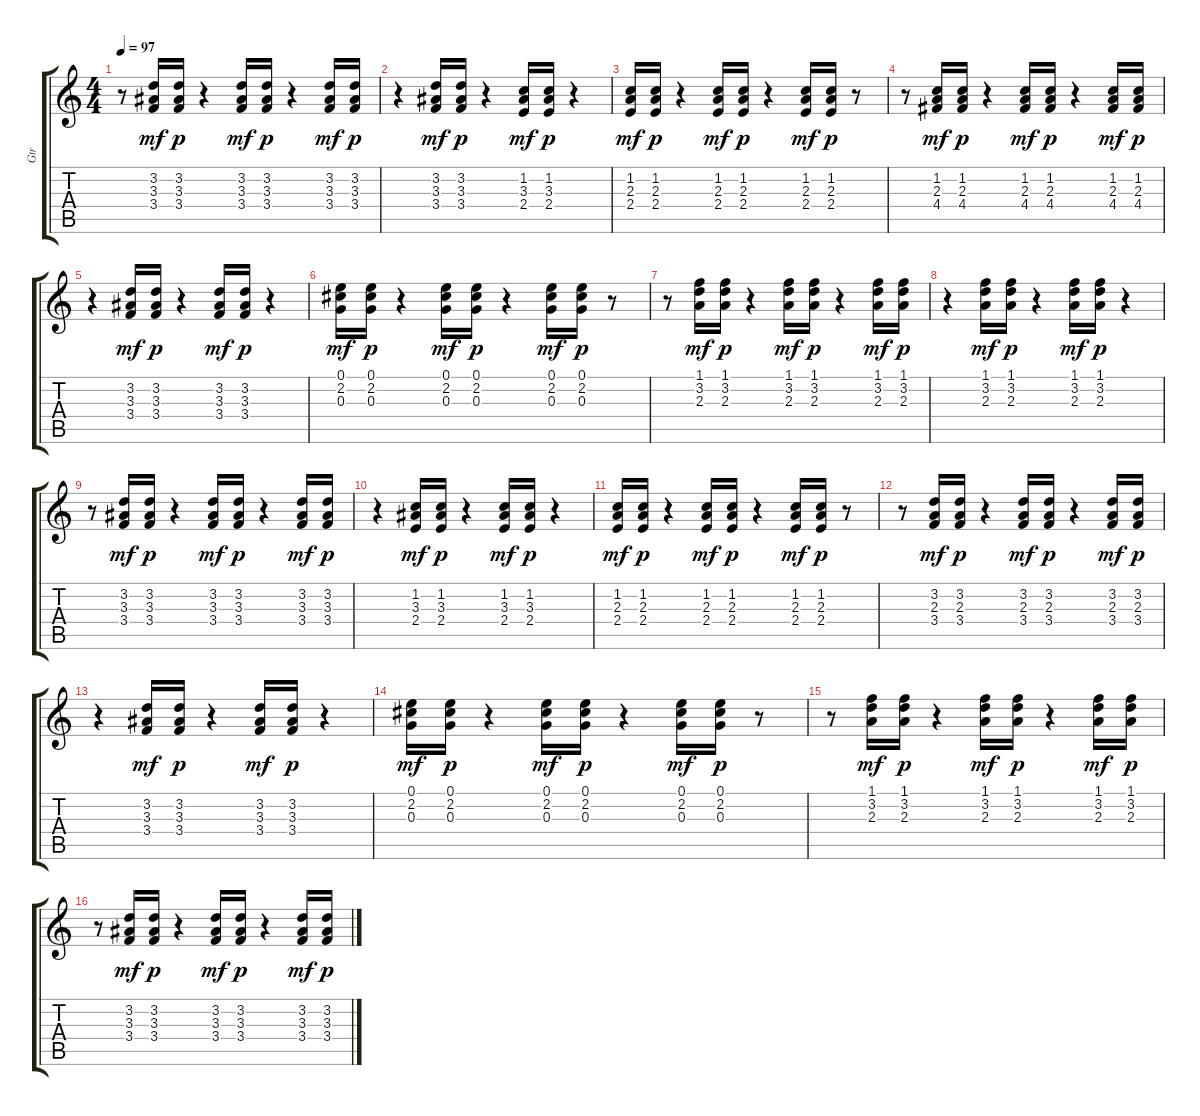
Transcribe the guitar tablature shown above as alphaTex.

\track ("Gtr" "Gtr") {instrument acousticguitarnylon}
\staff {score tabs}
\tuning (E4 B3 G3 D3 A2 E2) {hide}
\ts (4 4)
\tempo 97
\clef g2
\ks c
r.8{dy p} (3.2 3.3 3.4).16{dy mf} (3.2 3.3 3.4).16{dy p} r.4 (3.2 3.3 3.4).16{dy mf} (3.2 3.3 3.4).16{dy p} r.4 (3.2 3.3 3.4).16{dy mf} (3.2 3.3 3.4).16{dy p} |
r.4 (3.2 3.3 3.4).16{dy mf} (3.2 3.3 3.4).16{dy p} r.4 (1.2 3.3 2.4).16{dy mf} (1.2 3.3 2.4).16{dy p} r.4 |
(1.2 2.3 2.4).16{dy mf} (1.2 2.3 2.4).16{dy p} r.4 (1.2 2.3 2.4).16{dy mf} (1.2 2.3 2.4).16{dy p} r.4 (1.2 2.3 2.4).16{dy mf} (1.2 2.3 2.4).16{dy p} r.8 |
r.8 (1.2 2.3 4.4).16{dy mf} (1.2 2.3 4.4).16{dy p} r.4 (1.2 2.3 4.4).16{dy mf} (1.2 2.3 4.4).16{dy p} r.4 (1.2 2.3 4.4).16{dy mf} (1.2 2.3 4.4).16{dy p} |
r.4 (3.2 3.3 3.4).16{dy mf} (3.2 3.3 3.4).16{dy p} r.4 (3.2 3.3 3.4).16{dy mf} (3.2 3.3 3.4).16{dy p} r.4 |
(0.1 2.2 0.3).16{dy mf} (0.1 2.2 0.3).16{dy p} r.4 (0.1 2.2 0.3).16{dy mf} (0.1 2.2 0.3).16{dy p} r.4 (0.1 2.2 0.3).16{dy mf} (0.1 2.2 0.3).16{dy p} r.8 |
r.8 (1.1 3.2 2.3).16{dy mf} (1.1 3.2 2.3).16{dy p} r.4 (1.1 3.2 2.3).16{dy mf} (1.1 3.2 2.3).16{dy p} r.4 (1.1 3.2 2.3).16{dy mf} (1.1 3.2 2.3).16{dy p} |
r.4 (1.1 3.2 2.3).16{dy mf} (1.1 3.2 2.3).16{dy p} r.4 (1.1 3.2 2.3).16{dy mf} (1.1 3.2 2.3).16{dy p} r.4 |
r.8 (3.2 3.3 3.4).16{dy mf} (3.2 3.3 3.4).16{dy p} r.4 (3.2 3.3 3.4).16{dy mf} (3.2 3.3 3.4).16{dy p} r.4 (3.2 3.3 3.4).16{dy mf} (3.2 3.3 3.4).16{dy p} |
r.4 (1.2 3.3 2.4).16{dy mf} (1.2 3.3 2.4).16{dy p} r.4 (1.2 3.3 2.4).16{dy mf} (1.2 3.3 2.4).16{dy p} r.4 |
(1.2 2.3 2.4).16{dy mf} (1.2 2.3 2.4).16{dy p} r.4 (1.2 2.3 2.4).16{dy mf} (1.2 2.3 2.4).16{dy p} r.4 (1.2 2.3 2.4).16{dy mf} (1.2 2.3 2.4).16{dy p} r.8 |
r.8 (3.2 2.3 3.4).16{dy mf} (3.2 2.3 3.4).16{dy p} r.4 (3.2 2.3 3.4).16{dy mf} (3.2 2.3 3.4).16{dy p} r.4 (3.2 2.3 3.4).16{dy mf} (3.2 2.3 3.4).16{dy p} |
r.4 (3.2 3.3 3.4).16{dy mf} (3.2 3.3 3.4).16{dy p} r.4 (3.2 3.3 3.4).16{dy mf} (3.2 3.3 3.4).16{dy p} r.4 |
(0.1 2.2 0.3).16{dy mf} (0.1 2.2 0.3).16{dy p} r.4 (0.1 2.2 0.3).16{dy mf} (0.1 2.2 0.3).16{dy p} r.4 (0.1 2.2 0.3).16{dy mf} (0.1 2.2 0.3).16{dy p} r.8 |
r.8 (1.1 3.2 2.3).16{dy mf} (1.1 3.2 2.3).16{dy p} r.4 (1.1 3.2 2.3).16{dy mf} (1.1 3.2 2.3).16{dy p} r.4 (1.1 3.2 2.3).16{dy mf} (1.1 3.2 2.3).16{dy p} |
r.8 (3.2 3.3 3.4).16{dy mf} (3.2 3.3 3.4).16{dy p} r.4 (3.2 3.3 3.4).16{dy mf} (3.2 3.3 3.4).16{dy p} r.4 (3.2 3.3 3.4).16{dy mf} (3.2 3.3 3.4).16{dy p}
